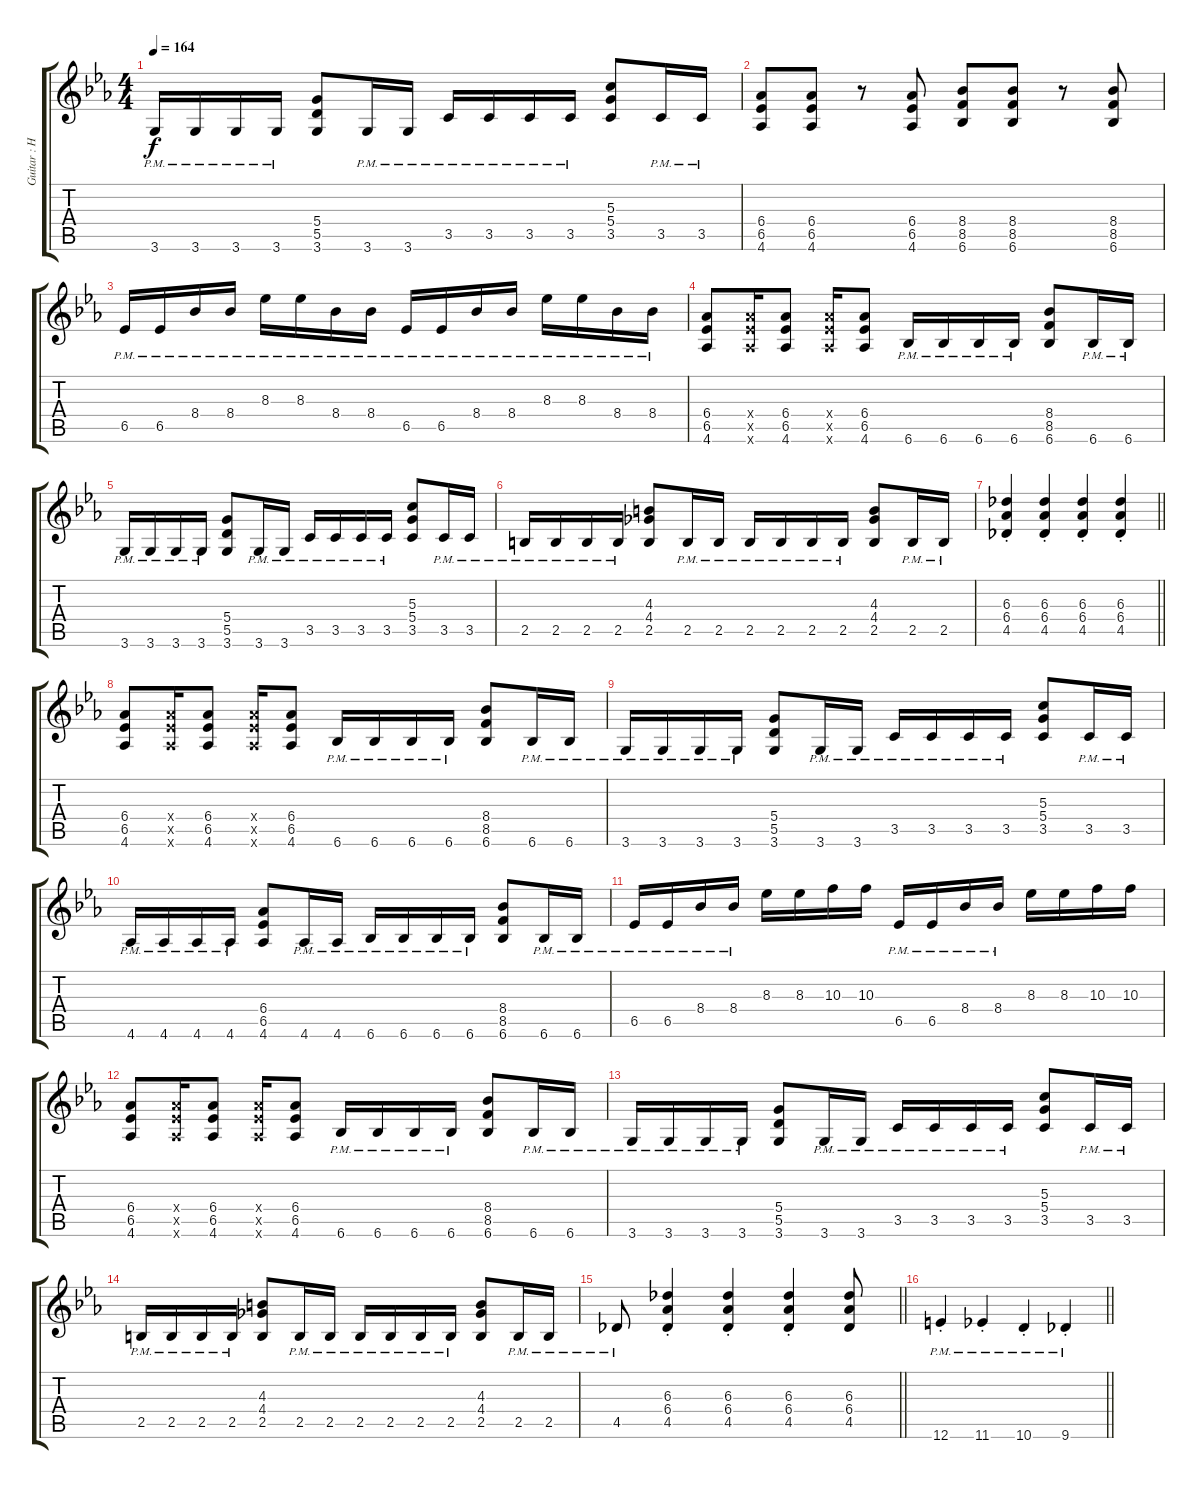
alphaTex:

\track ("Guitar : Hirasawa Yui - Cwan" "Guitar : H") {instrument overdrivenguitar}
\staff {score tabs}
\tuning (E4 B3 G3 D3 A2 E2) {hide}
\ts (4 4)
\tempo 164
\clef g2
\ks eb
3.6{pm}.16{dy f} 3.6{pm}.16 3.6{pm}.16 3.6{pm}.16 (5.4 5.5 3.6).8 3.6{pm}.16 3.6{pm}.16 3.5{pm}.16 3.5{pm}.16 3.5{pm}.16 3.5{pm}.16 (5.3 5.4 3.5).8 3.5{pm}.16 3.5{pm}.16 |
(6.4 6.5 4.6).8 (6.4 6.5 4.6).8 r.8 (6.4 6.5 4.6).8 (8.4 8.5 6.6).8 (8.4 8.5 6.6).8 r.8 (8.4 8.5 6.6).8 |
6.5{pm}.16 6.5{pm}.16 8.4{pm}.16 8.4{pm}.16 8.3{pm}.16 8.3{pm}.16 8.4{pm}.16 8.4{pm}.16 6.5{pm}.16 6.5{pm}.16 8.4{pm}.16 8.4{pm}.16 8.3{pm}.16 8.3{pm}.16 8.4{pm}.16 8.4{pm}.16 |
(6.4 6.5 4.6).8 (6.4{x} 6.5{x} 4.6{x}).16 (6.4 6.5 4.6).8 (6.4{x} 6.5{x} 4.6{x}).16 (6.4 6.5 4.6).8 6.6{pm}.16 6.6{pm}.16 6.6{pm}.16 6.6{pm}.16 (8.4 8.5 6.6).8 6.6{pm}.16 6.6{pm}.16 |
3.6{pm}.16 3.6{pm}.16 3.6{pm}.16 3.6{pm}.16 (5.4 5.5 3.6).8 3.6{pm}.16 3.6{pm}.16 3.5{pm}.16 3.5{pm}.16 3.5{pm}.16 3.5{pm}.16 (5.3 5.4 3.5).8 3.5{pm}.16 3.5{pm}.16 |
2.5{pm}.16 2.5{pm}.16 2.5{pm}.16 2.5{pm}.16 (4.3 4.4 2.5).8 2.5{pm}.16 2.5{pm}.16 2.5{pm}.16 2.5{pm}.16 2.5{pm}.16 2.5{pm}.16 (4.3 4.4 2.5).8 2.5{pm}.16 2.5{pm}.16 |
\barLineRight lightlight
(6.3{st} 6.4{st} 4.5{st}).4 (6.3{st} 6.4{st} 4.5{st}).4 (6.3{st} 6.4{st} 4.5{st}).4 (6.3{st} 6.4{st} 4.5{st}).4 |
(6.4 6.5 4.6).8 (6.4{x} 6.5{x} 4.6{x}).16 (6.4 6.5 4.6).8 (6.4{x} 6.5{x} 4.6{x}).16 (6.4 6.5 4.6).8 6.6{pm}.16 6.6{pm}.16 6.6{pm}.16 6.6{pm}.16 (8.4 8.5 6.6).8 6.6{pm}.16 6.6{pm}.16 |
3.6{pm}.16 3.6{pm}.16 3.6{pm}.16 3.6{pm}.16 (5.4 5.5 3.6).8 3.6{pm}.16 3.6{pm}.16 3.5{pm}.16 3.5{pm}.16 3.5{pm}.16 3.5{pm}.16 (5.3 5.4 3.5).8 3.5{pm}.16 3.5{pm}.16 |
4.6{pm}.16 4.6{pm}.16 4.6{pm}.16 4.6{pm}.16 (6.4 6.5 4.6).8 4.6{pm}.16 4.6{pm}.16 6.6{pm}.16 6.6{pm}.16 6.6{pm}.16 6.6{pm}.16 (8.4 8.5 6.6).8 6.6{pm}.16 6.6{pm}.16 |
6.5{pm}.16 6.5{pm}.16 8.4{pm}.16 8.4{pm}.16 8.3.16 8.3.16 10.3.16 10.3.16 6.5{pm}.16 6.5{pm}.16 8.4{pm}.16 8.4{pm}.16 8.3.16 8.3.16 10.3.16 10.3.16 |
(6.4 6.5 4.6).8 (6.4{x} 6.5{x} 4.6{x}).16 (6.4 6.5 4.6).8 (6.4{x} 6.5{x} 4.6{x}).16 (6.4 6.5 4.6).8 6.6{pm}.16 6.6{pm}.16 6.6{pm}.16 6.6{pm}.16 (8.4 8.5 6.6).8 6.6{pm}.16 6.6{pm}.16 |
3.6{pm}.16 3.6{pm}.16 3.6{pm}.16 3.6{pm}.16 (5.4 5.5 3.6).8 3.6{pm}.16 3.6{pm}.16 3.5{pm}.16 3.5{pm}.16 3.5{pm}.16 3.5{pm}.16 (5.3 5.4 3.5).8 3.5{pm}.16 3.5{pm}.16 |
2.5{pm}.16 2.5{pm}.16 2.5{pm}.16 2.5{pm}.16 (4.3 4.4 2.5).8 2.5{pm}.16 2.5{pm}.16 2.5{pm}.16 2.5{pm}.16 2.5{pm}.16 2.5{pm}.16 (4.3 4.4 2.5).8 2.5{pm}.16 2.5{pm}.16 |
\barLineRight lightlight
4.5{pm}.8 (6.3{st} 6.4{st} 4.5{st}).4 (6.3{st} 6.4{st} 4.5{st}).4 (6.3{st} 6.4{st} 4.5{st}).4 (6.3 6.4 4.5).8 |
\barLineRight lightlight
12.6{pm st}.4 11.6{pm st}.4 10.6{pm st}.4 9.6{pm st}.4
